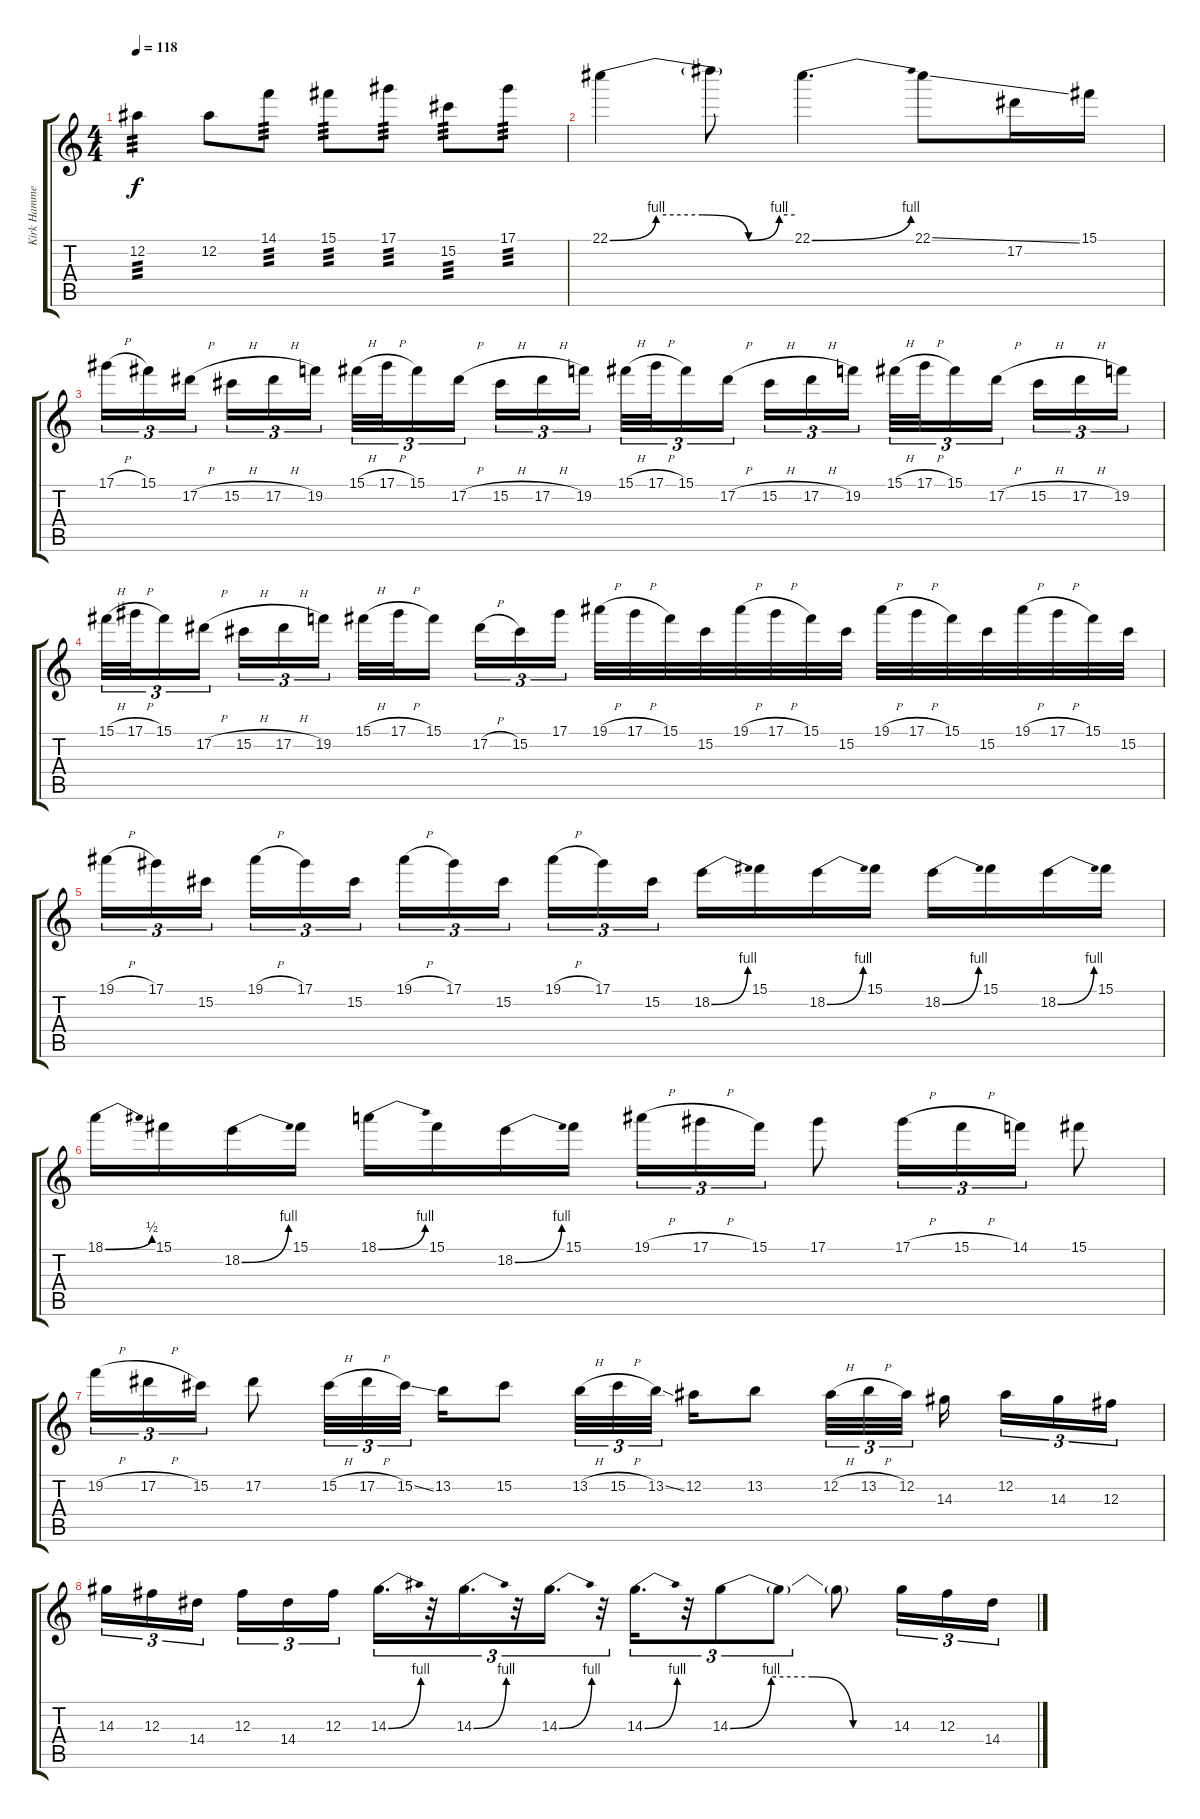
\track ("Kirk Hammett" "Kirk Hamme") {instrument electricguitarjazz}
\staff {score tabs}
\tuning (Eb4 Bb3 Gb3 Db3 Ab2 Eb2) {hide}
\ts (4 4)
\tempo 118
\clef g2
\ks c
12.2.4{tp 3 dy f} 12.2.8 14.1.8{tp 3} 15.1.8{tp 3} 17.1.8{tp 3} 15.2.8{tp 3} 17.1.8{tp 3} |
22.1{be (custom 0 0 15 4 30 4 45 0 55 4 60 4)}.4 22.1{t}.8 22.1{be (bend 0 0 60 4)}.4{d} 22.1{ss}.8 17.2.16 15.1.16 |
17.1{h}.16{tu (3 2)} 15.1.16{tu (3 2)} 17.2{h}.16{tu (3 2) beam splitsecondary} 15.2{h}.16{tu (3 2)} 17.2{h}.16{tu (3 2)} 19.2.16{tu (3 2)} 15.1{h}.32{tu (3 2)} 17.1{h}.32{tu (3 2)} 15.1.16{tu (3 2)} 17.2{h}.16{tu (3 2) beam splitsecondary} 15.2{h}.16{tu (3 2)} 17.2{h}.16{tu (3 2)} 19.2.16{tu (3 2)} 15.1{h}.32{tu (3 2)} 17.1{h}.32{tu (3 2)} 15.1.16{tu (3 2)} 17.2{h}.16{tu (3 2) beam splitsecondary} 15.2{h}.16{tu (3 2)} 17.2{h}.16{tu (3 2)} 19.2.16{tu (3 2)} 15.1{h}.32{tu (3 2)} 17.1{h}.32{tu (3 2)} 15.1.16{tu (3 2)} 17.2{h}.16{tu (3 2) beam splitsecondary} 15.2{h}.16{tu (3 2)} 17.2{h}.16{tu (3 2)} 19.2.16{tu (3 2)} |
15.1{h}.32{tu (3 2)} 17.1{h}.32{tu (3 2)} 15.1.16{tu (3 2)} 17.2{h}.16{tu (3 2) beam splitsecondary} 15.2{h}.16{tu (3 2)} 17.2{h}.16{tu (3 2)} 19.2.16{tu (3 2)} 15.1{h}.32 17.1{h}.32 15.1.16{beam splitsecondary} 17.2{h}.16{tu (3 2)} 15.2.16{tu (3 2)} 17.1.16{tu (3 2)} 19.1{h}.32 17.1{h}.32 15.1.32 15.2.32 19.1{h}.32 17.1{h}.32 15.1.32 15.2.32 19.1{h}.32 17.1{h}.32 15.1.32 15.2.32 19.1{h}.32 17.1{h}.32 15.1.32 15.2.32 |
19.1{h}.16{tu (3 2)} 17.1.16{tu (3 2)} 15.2.16{tu (3 2) beam splitsecondary} 19.1{h}.16{tu (3 2)} 17.1.16{tu (3 2)} 15.2.16{tu (3 2)} 19.1{h}.16{tu (3 2)} 17.1.16{tu (3 2)} 15.2.16{tu (3 2) beam splitsecondary} 19.1{h}.16{tu (3 2)} 17.1.16{tu (3 2)} 15.2.16{tu (3 2)} 18.2{be (bend 0 0 60 4)}.16 15.1.16 18.2{be (bend 0 0 60 4)}.16 15.1.16 18.2{be (bend 0 0 60 4)}.16 15.1.16 18.2{be (bend 0 0 60 4)}.16 15.1.16 |
18.1{be (bend 0 0 60 2)}.16 15.1.16 18.2{be (bend 0 0 60 4)}.16 15.1.16 18.1{be (bend 0 0 60 4)}.16 15.1.16 18.2{be (bend 0 0 60 4)}.16 15.1.16 19.1{h}.16{tu (3 2)} 17.1{h}.16{tu (3 2)} 15.1.16{tu (3 2)} 17.1.8 17.1{h}.16{tu (3 2)} 15.1{h}.16{tu (3 2)} 14.1.16{tu (3 2)} 15.1.8 |
19.2{h}.16{tu (3 2)} 17.2{h}.16{tu (3 2)} 15.2.16{tu (3 2)} 17.2.8 15.2{h}.32{tu (3 2)} 17.2{h}.32{tu (3 2)} 15.2{ss}.32{tu (3 2) beam splitsecondary} 13.2.16 15.2.8 13.2{h}.32{tu (3 2)} 15.2{h}.32{tu (3 2)} 13.2{ss}.32{tu (3 2) beam splitsecondary} 12.2.16 13.2.8 12.2{h}.32{tu (3 2)} 13.2{h}.32{tu (3 2)} 12.2.32{tu (3 2) beam splitsecondary} 14.3.16{beam splitsecondary} 12.2.16{tu (3 2)} 14.3.16{tu (3 2)} 12.3.16{tu (3 2)} |
14.3.16{tu (3 2)} 12.3.16{tu (3 2)} 14.4.16{tu (3 2) beam splitsecondary} 12.3.16{tu (3 2)} 14.4.16{tu (3 2)} 12.3.16{tu (3 2)} 14.3{be (bend 0 0 60 4)}.16{d tu (3 2)} r.32{tu (3 2)} 14.3{be (bend 0 0 60 4)}.16{d tu (3 2)} r.32{tu (3 2)} 14.3{be (bend 0 0 60 4)}.16{d tu (3 2)} r.32{tu (3 2)} 14.3{be (bend 0 0 60 4)}.16{d tu (3 2)} r.32{tu (3 2)} 14.3{be (custom 0 0 15 4 30 4 45 0 60 0)}.8{tu (3 2)} 14.3{t}.8{tu (3 2)} 14.3{t}.8 14.3.16{tu (3 2)} 12.3.16{tu (3 2)} 14.4.16{tu (3 2)}
